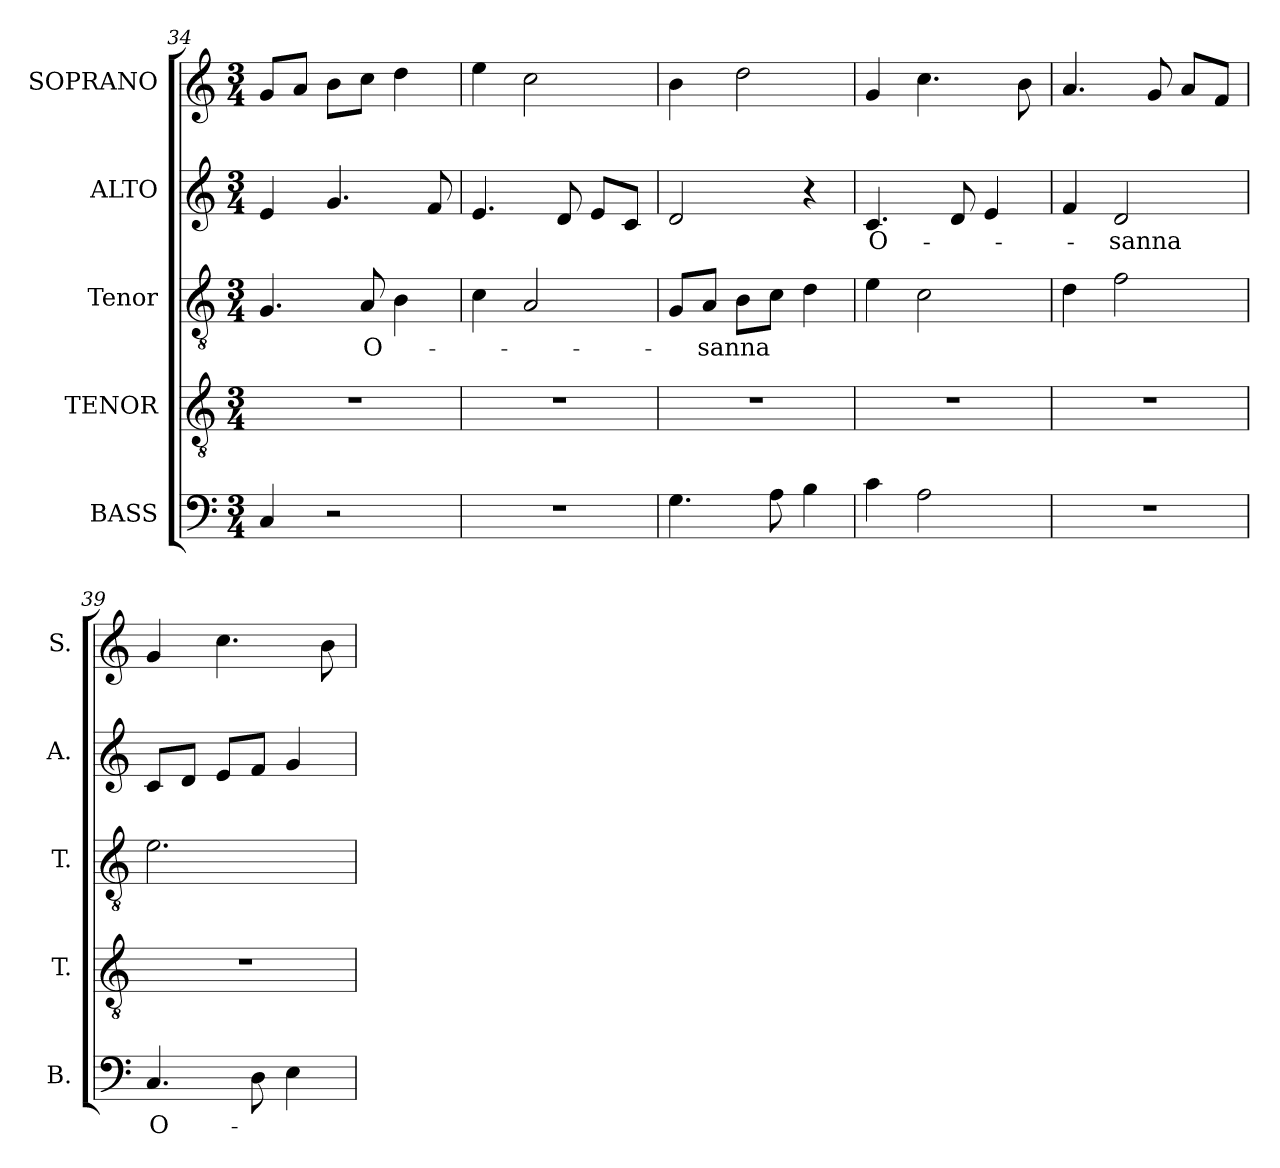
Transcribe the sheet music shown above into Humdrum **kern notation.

**kern	**text	**kern	**kern	**text	**kern	**text	**kern
*part5	*part5	*part4	*part3	*part3	*part2	*part2	*part1
*staff5	*staff5	*staff4	*staff3	*staff3	*staff2	*staff2	*staff1
*I"BASS	*	*I"TENOR	*I"Tenor	*	*I"ALTO	*	*I"SOPRANO
*I'B.	*	*I'T.	*I'T.	*	*I'A.	*	*I'S.
*clefF4	*	*clefGv2	*clefGv2	*	*clefG2	*	*clefG2
*	*	*ITrd7c12	*ITrd7c12	*	*	*	*
*k[]	*	*k[]	*k[]	*	*k[]	*	*k[]
*C:	*	*C:	*C:	*	*C:	*	*C:
*M3/4	*	*M3/4	*M3/4	*	*M3/4	*	*M3/4
=34	=34	=34	=34	=34	=34	=34	=34
!	!	!LO:N:vis=1	!	!	!	!	!
4Ci/	.	2.r	4.GGi/	.	4ei/	.	8gi/L
.	.	.	.	.	.	.	8ai/J
2r	.	.	.	.	4.gi/	.	8bi\L
!	!	!	!	!LO:LY:b:color=#000000	!	!	!
.	.	.	8AAi/	O-	.	.	8cci\J
.	.	.	4BBi\	.	.	.	4ddi\
.	.	.	.	.	8fi/	.	.
=35	=35	=35	=35	=35	=35	=35	=35
!LO:N:vis=1	!	!LO:N:vis=1	!	!	!	!	!
2.r	.	2.r	4Ci\	.	4.ei/	.	4eei\
.	.	.	2AAi/	.	.	.	2cci\
.	.	.	.	.	8di/	.	.
.	.	.	.	.	8ei/L	.	.
.	.	.	.	.	8ci/J	.	.
!!LO:LB:g=z
=36	=36	=36	=36	=36	=36	=36	=36
!	!	!LO:N:vis=1	!	!	!	!	!
4.Gi\	.	2.r	8GGi/L	.	2di/	.	4bi\
!	!	!	!	!LO:LY:b:color=#000000	!	!	!
.	.	.	8AAi/J	-sanna	.	.	.
.	.	.	8BBi\L	.	.	.	2ddi\
8Ai\	.	.	8Ci\J	.	.	.	.
4Bi\	.	.	4Di\	.	4r	.	.
=37	=37	=37	=37	=37	=37	=37	=37
!	!	!LO:N:vis=1	!	!	!	!	!
!	!	!	!	!	!	!LO:LY:b:color=#000000	!
4ci\	.	2.r	4Ei\	.	4.ci/	O-	4gi/
2Ai\	.	.	2Ci\	.	.	.	4.cci\
.	.	.	.	.	8di/	.	.
.	.	.	.	.	4ei/	.	.
.	.	.	.	.	.	.	8bi\
=38	=38	=38	=38	=38	=38	=38	=38
!LO:N:vis=1	!	!LO:N:vis=1	!	!	!	!	!
2.r	.	2.r	4Di\	.	4fi/	.	4.ai/
!	!	!	!	!	!	!LO:LY:b:color=#000000	!
.	.	.	2Fi\	.	2di/	-sanna	.
.	.	.	.	.	.	.	8gi/
.	.	.	.	.	.	.	8ai/L
.	.	.	.	.	.	.	8fi/J
=39	=39	=39	=39	=39	=39	=39	=39
!	!LO:LY:b:color=#000000	!LO:N:vis=1	!	!	!	!	!
4.Ci/	O-	2.r	2.Ei\	.	8ci/L	.	4gi/
.	.	.	.	.	8di/J	.	.
.	.	.	.	.	8ei/L	.	4.cci\
8Di\	.	.	.	.	8fi/J	.	.
4Ei\	.	.	.	.	4gi/	.	.
.	.	.	.	.	.	.	8bi\
=	=	=	=	=	=	=	=
*-	*-	*-	*-	*-	*-	*-	*-
